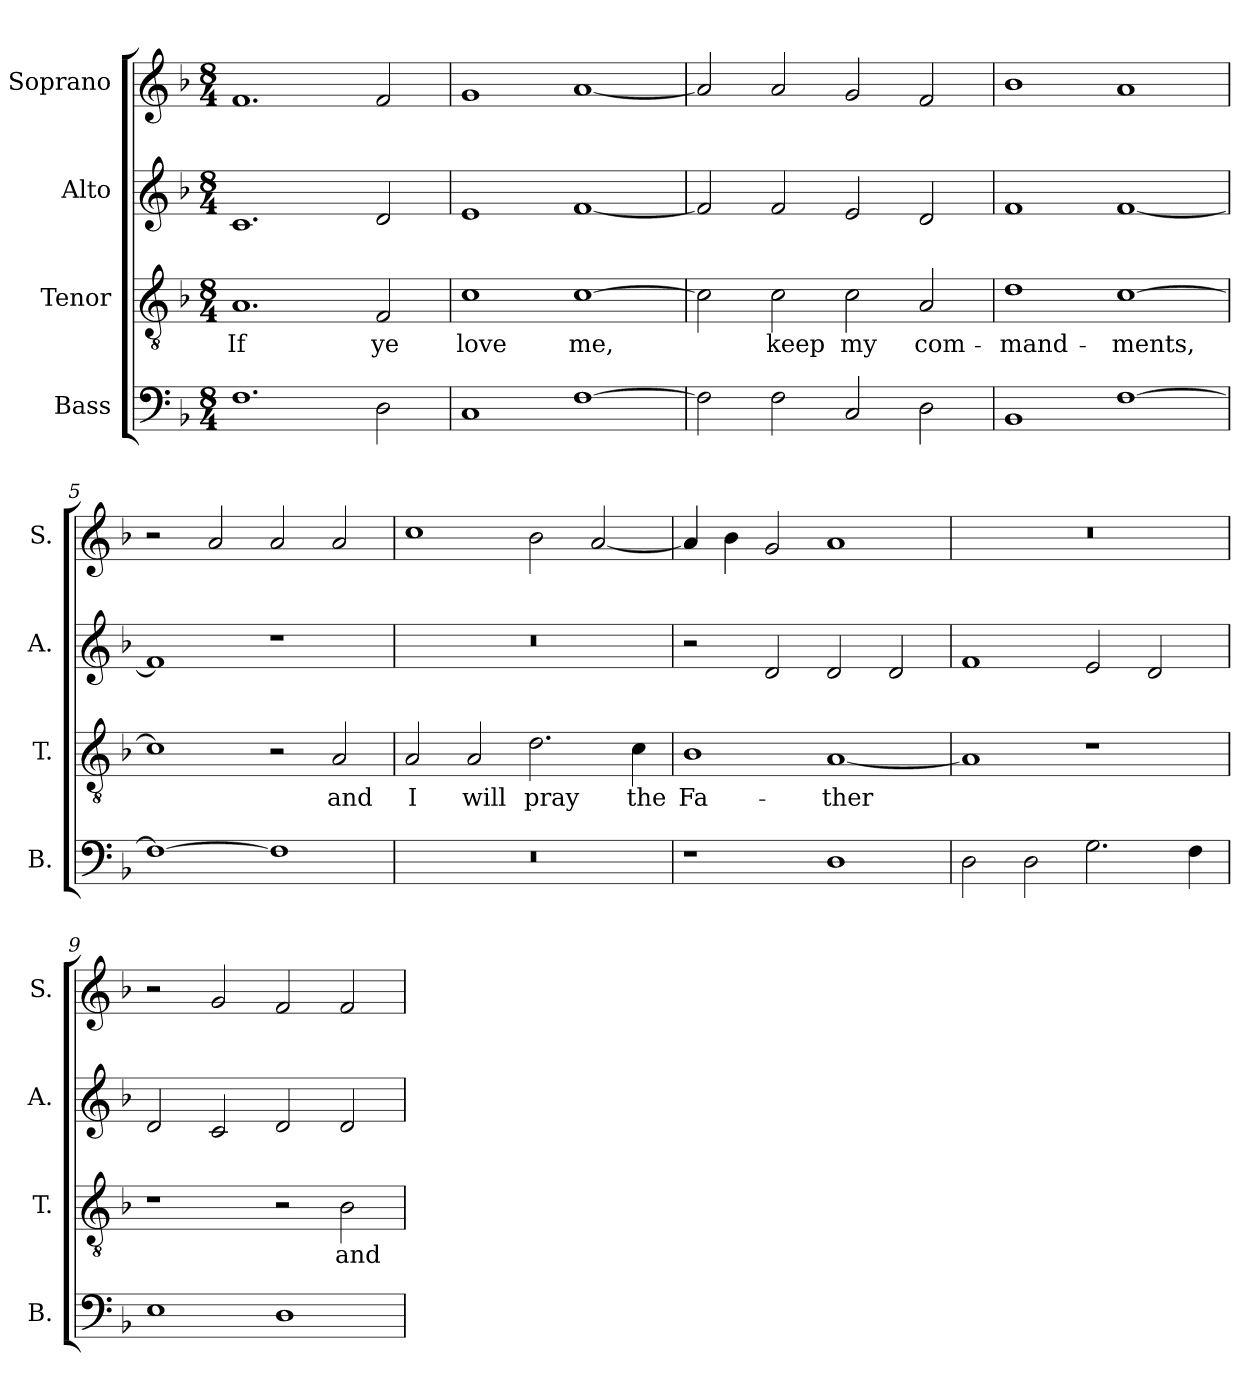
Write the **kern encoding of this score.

**kern	**kern	**text	**kern	**kern
*part4	*part3	*part3	*part2	*part1
*staff4	*staff3	*staff3	*staff2	*staff1
*I"Bass	*I"Tenor	*	*I"Alto	*I"Soprano
*I'B.	*I'T.	*	*I'A.	*I'S.
*clefF4	*clefGv2	*	*clefG2	*clefG2
*k[b-]	*k[b-]	*	*k[b-]	*k[b-]
*M8/4	*M8/4	*	*M8/4	*M8/4
*MM180	*MM180	*	*MM180	*MM180
=1	=1	=1	=1	=1
!	!	!LO:LY:b	!	!
1.F	1.A	If	1.c	1.f
!	!	!LO:LY:b	!	!
2D\	2F/	ye	2d/	2f/
=2	=2	=2	=2	=2
!	!	!LO:LY:b	!	!
1C	1c	love	1e	1g
!	!	!LO:LY:b	!	!
[1F	[1c	me,	[1f	[1a
=3	=3	=3	=3	=3
2F\]	2c\]	.	2f/]	2a/]
!	!	!LO:LY:b	!	!
2F\	2c\	keep	2f/	2a/
!	!	!LO:LY:b	!	!
2C/	2c\	my	2e/	2g/
!	!	!LO:LY:b	!	!
2D\	2A/	com-	2d/	2f/
=4	=4	=4	=4	=4
!	!	!LO:LY:b	!	!
1BB-	1d	-mand-	1f	1b-
!	!	!LO:LY:b	!	!
[1F	[1c	-ments,	[1f	1a
!!LO:LB:g=z
=5	=5	=5	=5	=5
1F_	1c]	.	1f]	2r
.	.	.	.	2a/
1F]	2r	.	1r	2a/
!	!	!LO:LY:b	!	!
.	2A/	and	.	2a/
=6	=6	=6	=6	=6
!	!	!LO:LY:b	!	!
0r	2A/	I	0r	1cc
!	!	!LO:LY:b	!	!
.	2A/	will	.	.
!	!	!LO:LY:b	!	!
.	2.d\	pray	.	2b-\
.	.	.	.	[2a/
!	!	!LO:LY:b	!	!
.	4c\	the	.	.
=7	=7	=7	=7	=7
!	!	!LO:LY:b	!	!
1r	1B-	Fa-	2r	4a/]
.	.	.	.	4b-\
.	.	.	2d/	2g/
!	!	!LO:LY:b	!	!
1D	[1A	-ther	2d/	1a
.	.	.	2d/	.
=8	=8	=8	=8	=8
2D\	1A]	.	1f	0r
2D\	.	.	.	.
2.G\	1r	.	2e/	.
.	.	.	2d/	.
4F\	.	.	.	.
!!LO:LB:g=z
=9	=9	=9	=9	=9
1E	1r	.	2d/	2r
.	.	.	2c/	2g/
1D	2r	.	2d/	2f/
!	!	!LO:LY:b	!	!
.	2B-\	and	2d/	2f/
=	=	=	=	=
*-	*-	*-	*-	*-
